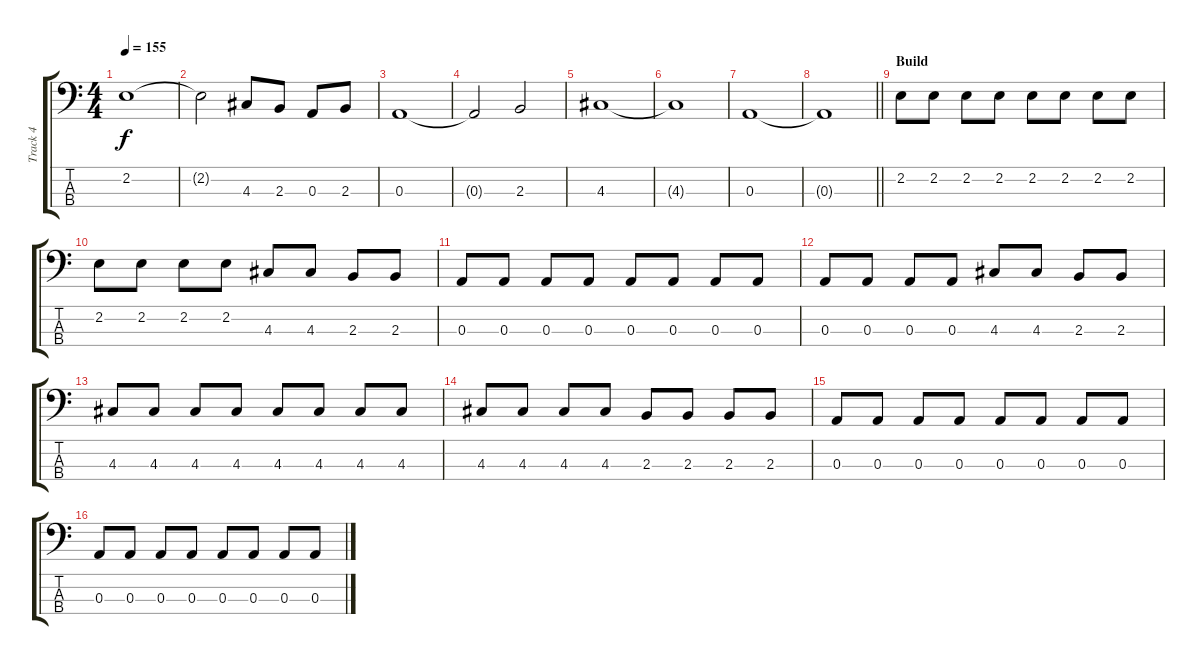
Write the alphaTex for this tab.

\track ("Track 4" "Track 4") {instrument electricbasspick}
\staff {score tabs}
\tuning (G2 D2 A1 E1) {hide}
\ts (4 4)
\tempo 155
\clef f4
\ks c
2.2.1{dy f} |
2.2{t}.2 4.3.8 2.3.8 0.3.8 2.3.8 |
0.3.1 |
0.3{t}.2 2.3.2 |
4.3.1 |
4.3{t}.1 |
0.3.1 |
\barLineRight lightlight
0.3{t}.1 |
\section ("" "Build")
2.2.8 2.2.8 2.2.8 2.2.8 2.2.8 2.2.8 2.2.8 2.2.8 |
2.2.8 2.2.8 2.2.8 2.2.8 4.3.8 4.3.8 2.3.8 2.3.8 |
0.3.8 0.3.8 0.3.8 0.3.8 0.3.8 0.3.8 0.3.8 0.3.8 |
0.3.8 0.3.8 0.3.8 0.3.8 4.3.8 4.3.8 2.3.8 2.3.8 |
4.3.8 4.3.8 4.3.8 4.3.8 4.3.8 4.3.8 4.3.8 4.3.8 |
4.3.8 4.3.8 4.3.8 4.3.8 2.3.8 2.3.8 2.3.8 2.3.8 |
0.3.8 0.3.8 0.3.8 0.3.8 0.3.8 0.3.8 0.3.8 0.3.8 |
0.3.8 0.3.8 0.3.8 0.3.8 0.3.8 0.3.8 0.3.8 0.3.8
